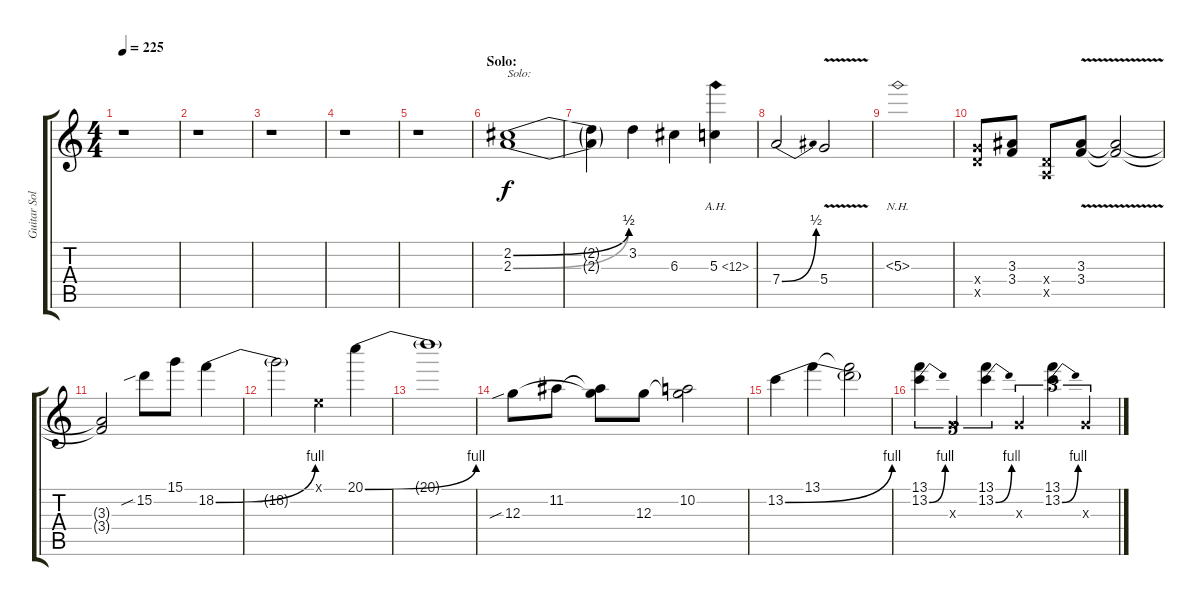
\track ("Guitar Solo" "Guitar Sol") {instrument distortionguitar}
\staff {score tabs}
\tuning (E4 B3 G3 D3 A2 E2) {hide}
\ts (4 4)
\tempo 225
\clef g2
\ks c
r.1{dy f} |
r.1 |
r.1 |
r.1 |
r.1 |
\section ("" "Solo:")
(2.2{be (bend 0 0 60 2)} 2.3{be (bend 0 0 60 2)}).1{txt "Solo:"} |
(2.2{t} 2.3{t}).4 3.2.4 6.3.4 5.3{ah 7}.4 |
7.4{be (bend 0 0 60 2)}.2 5.4{v}.2 |
5.3{nh}.1 |
(5.4{x} 5.5{x}).8 (3.3 3.4).8 (0.4{x} 0.5{x}).8 (3.3{v} 3.4).8 (3.3{t} 3.4{t}).2 |
(3.3{t} 3.4{t}).2 15.2{sib}.8 15.1.8 18.2{be (bend 0 0 60 4)}.4 |
18.2{t}.2 0.1{x}.4 20.1{be (bend 0 0 60 4)}.4 |
20.1{t}.1 |
12.3{sib}.8 11.2.8 (11.2{t} 12.3{t}).8 12.3.8 (10.2 12.3{t}).2 |
13.2{be (bend 0 0 60 4)}.4 13.1.4 (13.1{t} 13.2{t}).2 |
(13.1 13.2{be (bend 0 0 60 4)}).4{tu (3 2)} 0.3{x}.4{tu (3 2)} (13.1 13.2{be (bend 0 0 60 4)}).4{tu (3 2)} 0.3{x}.4{tu (3 2)} (13.1 13.2{be (bend 0 0 60 4)}).4{tu (3 2)} 0.3{x}.4{tu (3 2)}
